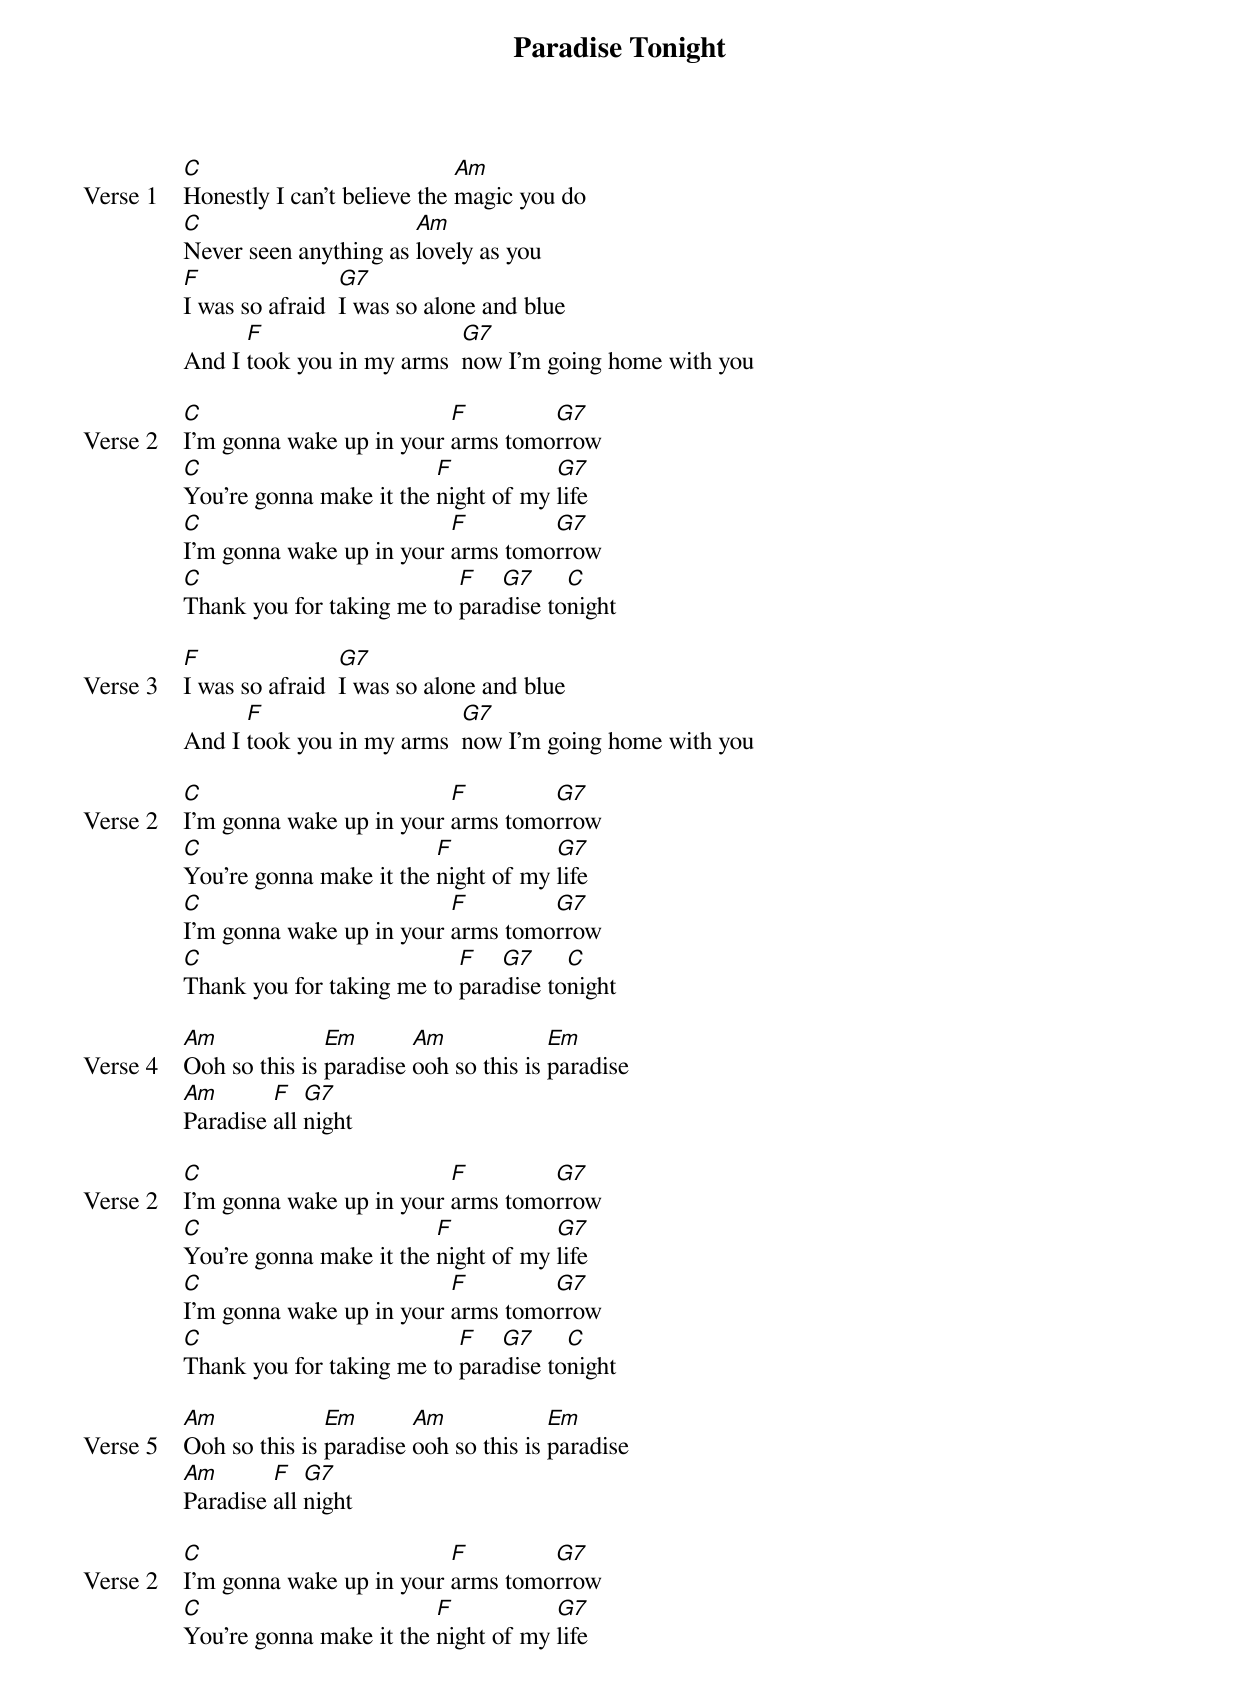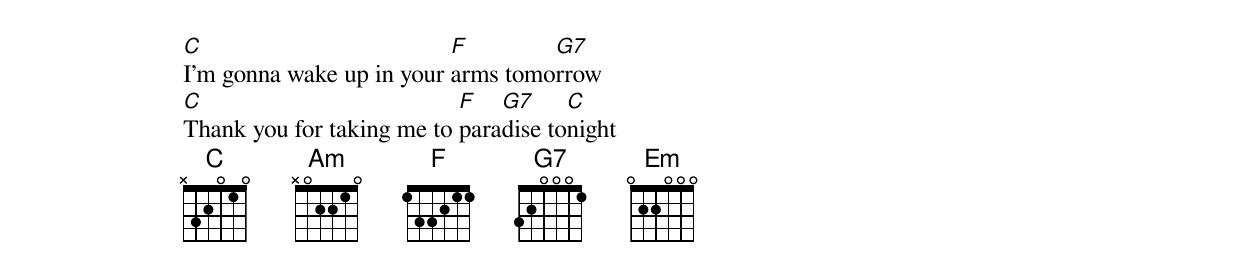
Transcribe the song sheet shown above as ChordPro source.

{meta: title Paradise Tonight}
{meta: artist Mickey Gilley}
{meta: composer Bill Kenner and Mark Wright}

{start_of_verse: Verse 1}
[C]Honestly I can't believe the [Am]magic you do
[C]Never seen anything as [Am]lovely as you
[F]I was so afraid  [G7]I was so alone and blue
And I [F]took you in my arms  [G7]now I'm going home with you
{end_of_verse}

{start_of_verse: Verse 2}
[C]I'm gonna wake up in your [F]arms tomo[G7]rrow
[C]You're gonna make it the [F]night of my [G7]life
[C]I'm gonna wake up in your [F]arms tomo[G7]rrow
[C]Thank you for taking me to [F]para[G7]dise to[C]night
{end_of_verse}

{start_of_verse: Verse 3}
[F]I was so afraid  [G7]I was so alone and blue
And I [F]took you in my arms  [G7]now I'm going home with you
{end_of_verse}

{start_of_verse: Verse 2}
[C]I'm gonna wake up in your [F]arms tomo[G7]rrow
[C]You're gonna make it the [F]night of my [G7]life
[C]I'm gonna wake up in your [F]arms tomo[G7]rrow
[C]Thank you for taking me to [F]para[G7]dise to[C]night
{end_of_verse}

{start_of_verse: Verse 4}
[Am]Ooh so this is [Em]paradise [Am]ooh so this is [Em]paradise
[Am]Paradise [F]all [G7]night
{end_of_verse}

{start_of_verse: Verse 2}
[C]I'm gonna wake up in your [F]arms tomo[G7]rrow
[C]You're gonna make it the [F]night of my [G7]life
[C]I'm gonna wake up in your [F]arms tomo[G7]rrow
[C]Thank you for taking me to [F]para[G7]dise to[C]night
{end_of_verse}

{start_of_verse: Verse 5}
[Am]Ooh so this is [Em]paradise [Am]ooh so this is [Em]paradise
[Am]Paradise [F]all [G7]night
{end_of_verse}

{start_of_verse: Verse 2}
[C]I'm gonna wake up in your [F]arms tomo[G7]rrow
[C]You're gonna make it the [F]night of my [G7]life
[C]I'm gonna wake up in your [F]arms tomo[G7]rrow
[C]Thank you for taking me to [F]para[G7]dise to[C]night
{end_of_verse}
